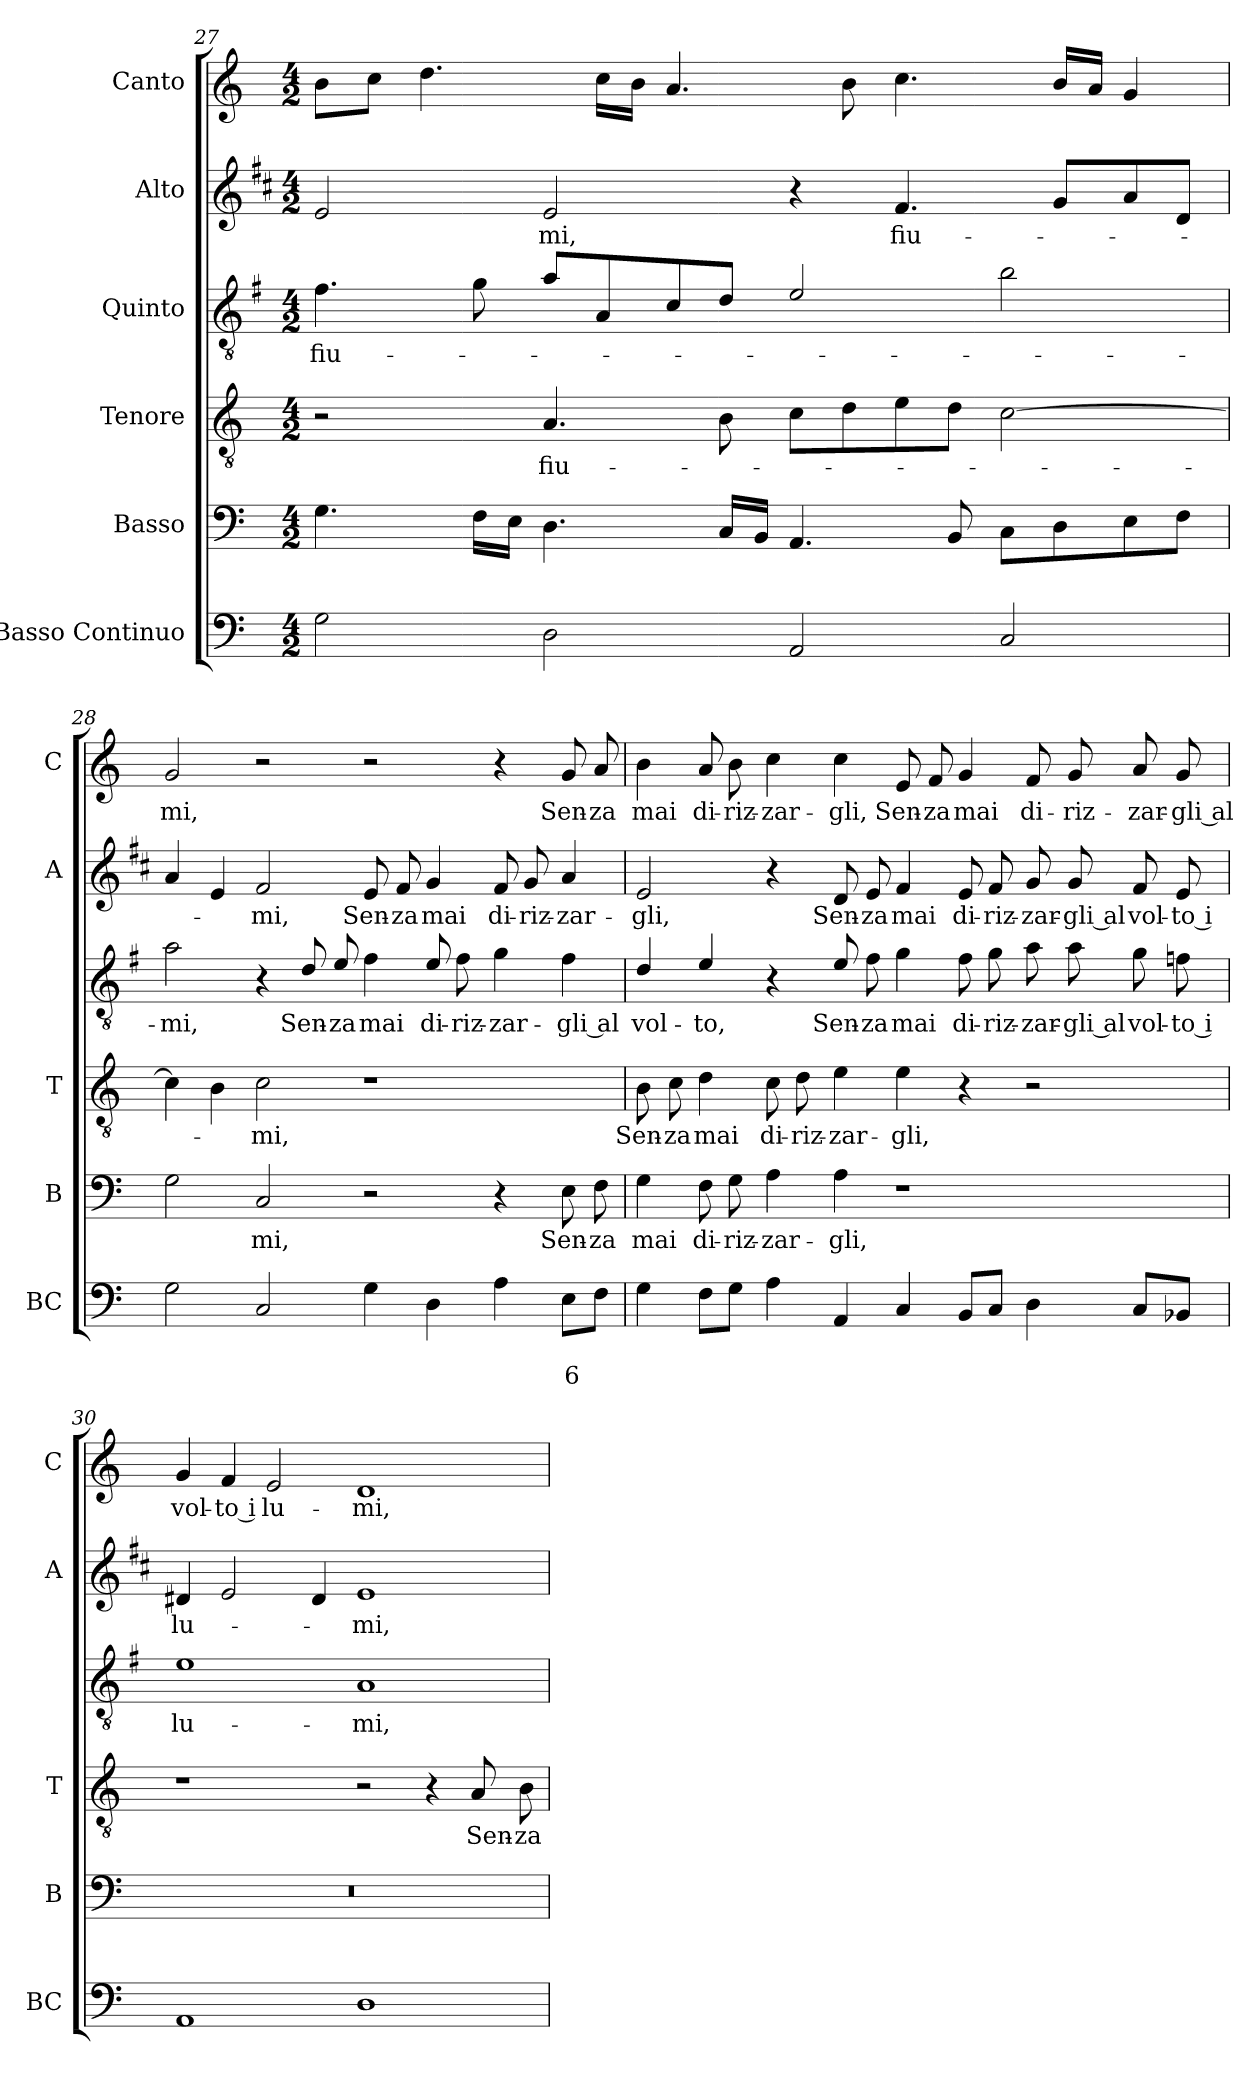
**kern	**text	**text	**kern	**text	**kern	**text	**kern	**text	**kern	**text	**kern	**text
*part6	*part6	*part6	*part5	*part5	*part4	*part4	*part3	*part3	*part2	*part2	*part1	*part1
*staff6	*staff6	*staff6	*staff5	*staff5	*staff4	*staff4	*staff3	*staff3	*staff2	*staff2	*staff1	*staff1
*I"Basso Continuo	*	*	*I"Basso	*	*I"Tenore	*	*I"Quinto	*	*I"Alto	*	*I"Canto	*
*I'BC	*	*	*I'B	*	*I'T	*	*	*	*I'A	*	*I'C	*
!!LO:LB:g=z
*clefF4	*	*	*clefF4	*	*clefGv2	*	*clefGv2	*	*clefG2	*	*clefG2	*
*	*	*	*	*	*	*	*ITrd4c7	*	*ITrd1c2	*	*	*
*k[]	*	*	*k[]	*	*k[]	*	*k[]	*	*k[]	*	*k[]	*
*C:	*	*	*C:	*	*C:	*	*C:	*	*C:	*	*C:	*
*M4/2	*	*	*M4/2	*	*M4/2	*	*M4/2	*	*M4/2	*	*M4/2	*
=27	=27	=27	=27	=27	=27	=27	=27	=27	=27	=27	=27	=27
!	!	!	!	!	!	!	!	!LO:LY:b	!	!	!	!
2G\	.	.	4.G\	.	2r	.	4.B\	fiu-	2d/	.	8b\L	.
.	.	.	.	.	.	.	.	.	.	.	8cc\J	.
.	.	.	.	.	.	.	.	.	.	.	4.dd\	.
.	.	.	16F\LL	.	.	.	8c\	.	.	.	.	.
.	.	.	16E\JJ	.	.	.	.	.	.	.	.	.
!	!	!	!	!	!	!LO:LY:b	!	!	!	!LO:LY:b	!	!
2D\	.	.	4.D\	.	4.A/	fiu-	8d/L	.	2d/	-mi,	.	.
.	.	.	.	.	.	.	8D/	.	.	.	16cc\LL	.
.	.	.	.	.	.	.	.	.	.	.	16b\JJ	.
.	.	.	.	.	.	.	8F/	.	.	.	4.a/	.
.	.	.	16C/LL	.	8B\	.	8G/J	.	.	.	.	.
.	.	.	16BB/JJ	.	.	.	.	.	.	.	.	.
2AA/	.	.	4.AA/	.	8c\L	.	2A/	.	4r	.	.	.
.	.	.	.	.	8d\	.	.	.	.	.	8b\	.
!	!	!	!	!	!	!	!	!	!	!LO:LY:b	!	!
.	.	.	.	.	8e\	.	.	.	4.e/	fiu-	4.cc\	.
.	.	.	8BB/	.	8d\J	.	.	.	.	.	.	.
2C/	.	.	8C\L	.	[2c\	.	2e\	.	.	.	.	.
.	.	.	8D\	.	.	.	.	.	8f/L	.	16b/LL	.
.	.	.	.	.	.	.	.	.	.	.	16a/JJ	.
.	.	.	8E\	.	.	.	.	.	8g/	.	4g/	.
.	.	.	8F\J	.	.	.	.	.	8c/J	.	.	.
=28	=28	=28	=28	=28	=28	=28	=28	=28	=28	=28	=28	=28
!	!	!	!	!	!	!	!	!LO:LY:b	!	!	!	!LO:LY:b
2G\	.	.	2G\	.	4c\]	.	2d\	-mi,	4g/	.	2g/	-mi,
.	.	.	.	.	4B\	.	.	.	4d/	.	.	.
!	!	!	!	!LO:LY:b	!	!LO:LY:b	!	!	!	!LO:LY:b	!	!
2C/	.	.	2C/	-mi,	2c\	-mi,	4r	.	2e/	-mi,	2r	.
!	!	!	!	!	!	!	!	!LO:LY:b	!	!	!	!
.	.	.	.	.	.	.	8G/	Sen-	.	.	.	.
!	!	!	!	!	!	!	!	!LO:LY:b	!	!	!	!
.	.	.	.	.	.	.	8A/	-za	.	.	.	.
!	!	!	!	!	!	!	!	!LO:LY:b	!	!LO:LY:b	!	!
4G\	.	.	2r	.	1r	.	4B\	mai	8d/	Sen-	2r	.
!	!	!	!	!	!	!	!	!	!	!LO:LY:b	!	!
.	.	.	.	.	.	.	.	.	8e/	-za	.	.
!	!	!	!	!	!	!	!	!LO:LY:b	!	!LO:LY:b	!	!
4D\	.	.	.	.	.	.	8A/	di-	4f/	mai	.	.
!	!	!	!	!	!	!	!	!LO:LY:b	!	!	!	!
.	.	.	.	.	.	.	8B\	-riz-	.	.	.	.
!	!	!	!	!	!	!	!	!LO:LY:b	!	!LO:LY:b	!	!
4A\	.	.	4r	.	.	.	4c\	-zar-	8e/	di-	4r	.
!	!	!	!	!	!	!	!	!	!	!LO:LY:b	!	!
.	.	.	.	.	.	.	.	.	8f/	-riz-	.	.
!	!	!LO:LY:b	!	!LO:LY:b	!	!	!	!LO:LY:b	!	!LO:LY:b	!	!LO:LY:b
8E\L	.	6	8E\	Sen-	.	.	4B\	-gli al	4g/	-zar-	8g/	Sen-
!	!	!	!	!LO:LY:b	!	!	!	!	!	!	!	!LO:LY:b
8F\J	.	.	8F\	-za	.	.	.	.	.	.	8a/	-za
!!LO:PB:g=z
=29	=29	=29	=29	=29	=29	=29	=29	=29	=29	=29	=29	=29
!	!	!	!	!LO:LY:b	!	!LO:LY:b	!	!LO:LY:b	!	!LO:LY:b	!	!LO:LY:b
4G\	.	.	4G\	mai	8B\	Sen-	4G/	vol-	2d/	-gli,	4b\	mai
!	!	!	!	!	!	!LO:LY:b	!	!	!	!	!	!
.	.	.	.	.	8c\	-za	.	.	.	.	.	.
!	!	!	!	!LO:LY:b	!	!LO:LY:b	!	!LO:LY:b	!	!	!	!LO:LY:b
8F\L	.	.	8F\	di-	4d\	mai	4A/	-to,	.	.	8a/	di-
!	!	!	!	!LO:LY:b	!	!	!	!	!	!	!	!LO:LY:b
8G\J	.	.	8G\	-riz-	.	.	.	.	.	.	8b\	-riz-
!	!	!	!	!LO:LY:b	!	!LO:LY:b	!	!	!	!	!	!LO:LY:b
4A\	.	.	4A\	-zar-	8c\	di-	4r	.	4r	.	4cc\	-zar-
!	!	!	!	!	!	!LO:LY:b	!	!	!	!	!	!
.	.	.	.	.	8d\	-riz-	.	.	.	.	.	.
!	!	!	!	!LO:LY:b	!	!LO:LY:b	!	!LO:LY:b	!	!LO:LY:b	!	!LO:LY:b
4AA/	.	.	4A\	-gli,	4e\	-zar-	8A/	Sen-	8c/	Sen-	4cc\	-gli,
!	!	!	!	!	!	!	!	!LO:LY:b	!	!LO:LY:b	!	!
.	.	.	.	.	.	.	8B\	-za	8d/	-za	.	.
!	!	!	!	!	!	!LO:LY:b	!	!LO:LY:b	!	!LO:LY:b	!	!LO:LY:b
4C/	.	.	1r	.	4e\	-gli,	4c\	mai	4e/	mai	8e/	Sen-
!	!	!	!	!	!	!	!	!	!	!	!	!LO:LY:b
.	.	.	.	.	.	.	.	.	.	.	8f/	-za
!	!	!	!	!	!	!	!	!LO:LY:b	!	!LO:LY:b	!	!LO:LY:b
8BB/L	.	.	.	.	4r	.	8B\	di-	8d/	di-	4g/	mai
!	!	!	!	!	!	!	!	!LO:LY:b	!	!LO:LY:b	!	!
8C/J	.	.	.	.	.	.	8c\	-riz-	8e/	-riz-	.	.
!	!	!	!	!	!	!	!	!LO:LY:b	!	!LO:LY:b	!	!LO:LY:b
4D\	.	.	.	.	2r	.	8d\	-zar-	8f/	-zar-	8f/	di-
!	!	!	!	!	!	!	!	!LO:LY:b	!	!LO:LY:b	!	!LO:LY:b
.	.	.	.	.	.	.	8d\	-gli al	8f/	-gli al	8g/	-riz-
!	!	!	!	!	!	!	!	!LO:LY:b	!	!LO:LY:b	!	!LO:LY:b
8C/L	.	.	.	.	.	.	8c\	vol-	8e/	vol-	8a/	-zar-
!	!	!	!	!	!	!	!	!LO:LY:b	!	!LO:LY:b	!	!LO:LY:b
8BB-X/J	.	.	.	.	.	.	8B-X\	-to i	8d/	-to i	8g/	-gli al
=30	=30	=30	=30	=30	=30	=30	=30	=30	=30	=30	=30	=30
!	!	!	!	!	!	!	!	!LO:LY:b	!	!LO:LY:b	!	!LO:LY:b
1AA	.	.	0r	.	1r	.	1A	lu-	4c#X/	lu-	4g/	vol-
!	!	!	!	!	!	!	!	!	!	!	!	!LO:LY:b
.	.	.	.	.	.	.	.	.	2d/	.	4f/	-to i
!	!	!	!	!	!	!	!	!	!	!	!	!LO:LY:b
.	.	.	.	.	.	.	.	.	.	.	2e/	lu-
.	.	.	.	.	.	.	.	.	4c#/	.	.	.
!	!	!	!	!	!	!	!	!LO:LY:b	!	!LO:LY:b	!	!LO:LY:b
1D	.	.	.	.	2r	.	1D	-mi,	1d	-mi,	1d	-mi,
.	.	.	.	.	4r	.	.	.	.	.	.	.
!	!	!	!	!	!	!LO:LY:b	!	!	!	!	!	!
.	.	.	.	.	8A/	Sen-	.	.	.	.	.	.
!	!	!	!	!	!	!LO:LY:b	!	!	!	!	!	!
.	.	.	.	.	8B\	-za	.	.	.	.	.	.
=	=	=	=	=	=	=	=	=	=	=	=	=
*-	*-	*-	*-	*-	*-	*-	*-	*-	*-	*-	*-	*-
